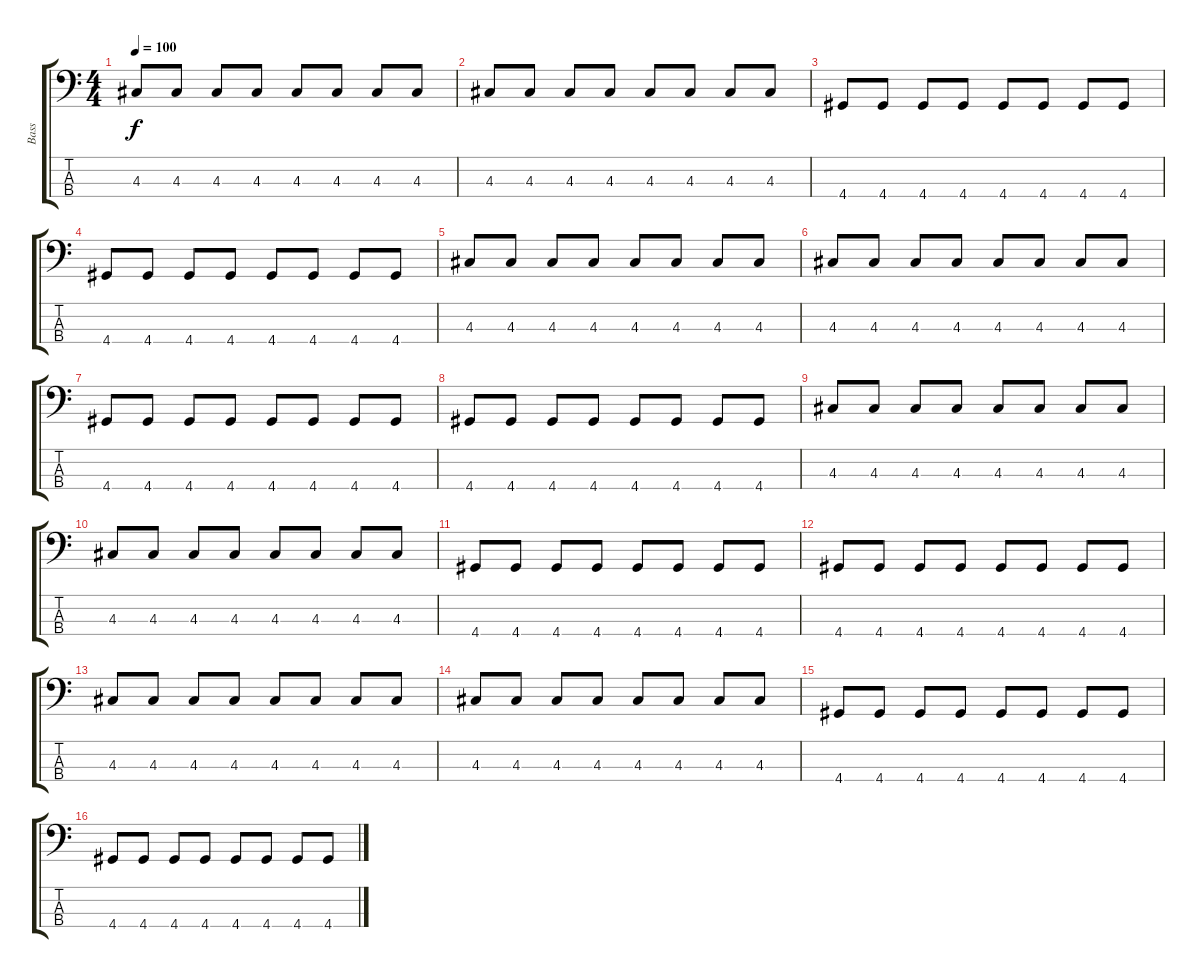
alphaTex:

\track ("Bass" "Bass") {instrument electricbassfinger}
\staff {score tabs}
\tuning (G2 D2 A1 E1) {hide}
\ts (4 4)
\tempo 100
\clef f4
\ks c
4.3.8{dy f} 4.3.8 4.3.8 4.3.8 4.3.8 4.3.8 4.3.8 4.3.8 |
4.3.8 4.3.8 4.3.8 4.3.8 4.3.8 4.3.8 4.3.8 4.3.8 |
4.4.8 4.4.8 4.4.8 4.4.8 4.4.8 4.4.8 4.4.8 4.4.8 |
4.4.8 4.4.8 4.4.8 4.4.8 4.4.8 4.4.8 4.4.8 4.4.8 |
4.3.8 4.3.8 4.3.8 4.3.8 4.3.8 4.3.8 4.3.8 4.3.8 |
4.3.8 4.3.8 4.3.8 4.3.8 4.3.8 4.3.8 4.3.8 4.3.8 |
4.4.8 4.4.8 4.4.8 4.4.8 4.4.8 4.4.8 4.4.8 4.4.8 |
4.4.8 4.4.8 4.4.8 4.4.8 4.4.8 4.4.8 4.4.8 4.4.8 |
4.3.8 4.3.8 4.3.8 4.3.8 4.3.8 4.3.8 4.3.8 4.3.8 |
4.3.8 4.3.8 4.3.8 4.3.8 4.3.8 4.3.8 4.3.8 4.3.8 |
4.4.8 4.4.8 4.4.8 4.4.8 4.4.8 4.4.8 4.4.8 4.4.8 |
4.4.8 4.4.8 4.4.8 4.4.8 4.4.8 4.4.8 4.4.8 4.4.8 |
4.3.8 4.3.8 4.3.8 4.3.8 4.3.8 4.3.8 4.3.8 4.3.8 |
4.3.8 4.3.8 4.3.8 4.3.8 4.3.8 4.3.8 4.3.8 4.3.8 |
4.4.8 4.4.8 4.4.8 4.4.8 4.4.8 4.4.8 4.4.8 4.4.8 |
4.4.8 4.4.8 4.4.8 4.4.8 4.4.8 4.4.8 4.4.8 4.4.8
